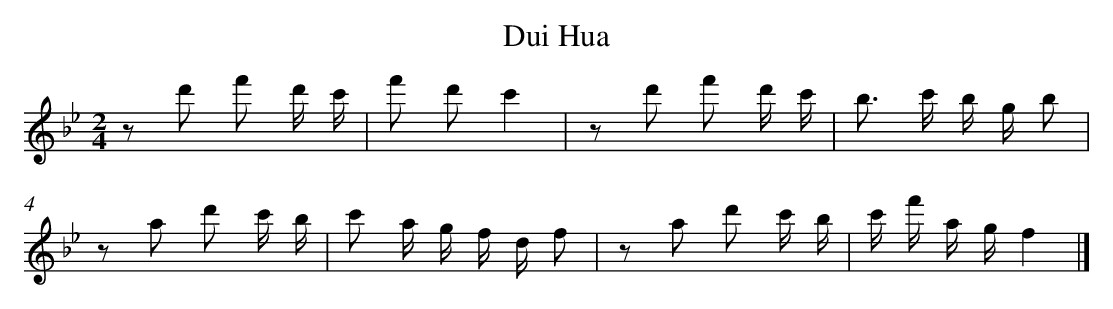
X:1
T: Dui Hua
L: 1/16
M: 2/4
K: Bb
z2 d'2 f'2 d' c' [I:setbarnb 1]|
f'2 d'2c'4 |
z2 d'2 f'2 d' c' |
b2> c'2 b g b2 |
z2 a2 d'2 c' b |
c'2 a g f d f2 |
z2 a2 d'2 c' b |
c' f' a gf4 |]
